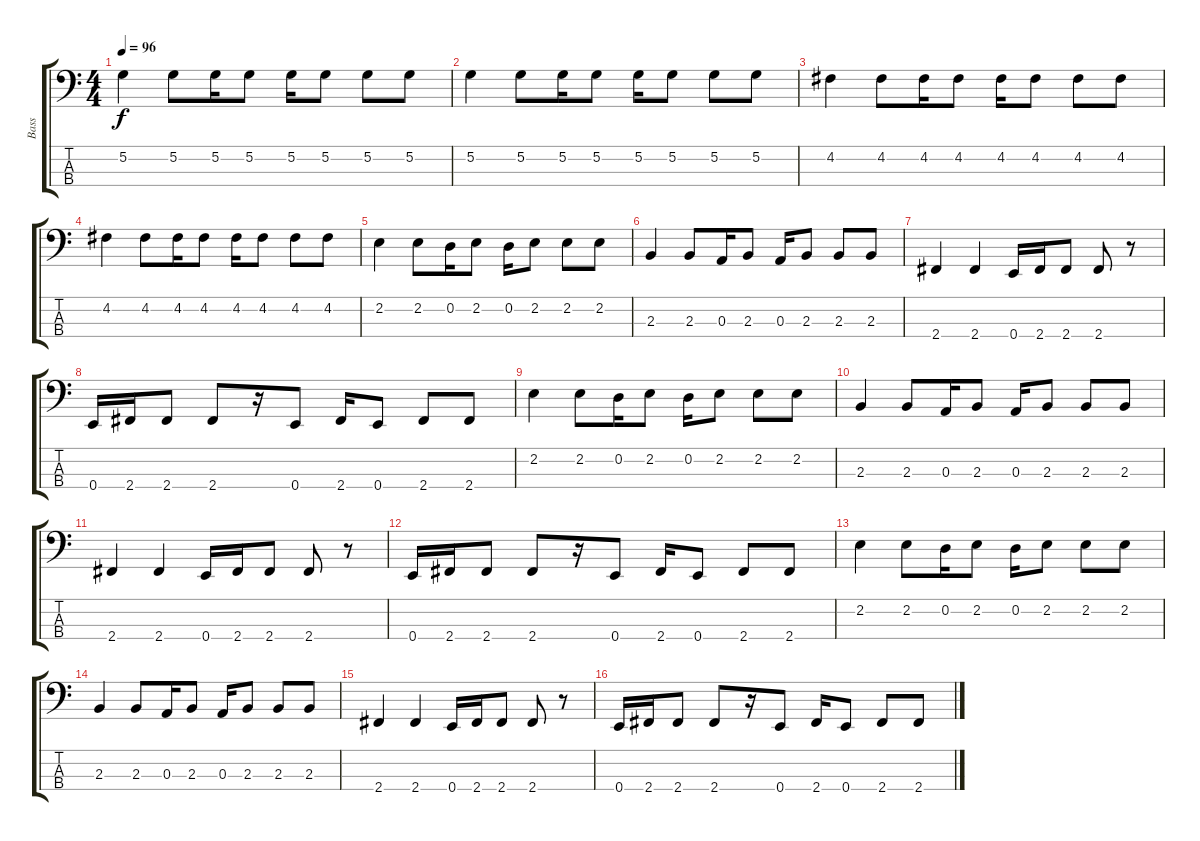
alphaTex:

\track ("Bass" "Bass") {instrument electricbasspick}
\staff {score tabs}
\tuning (G2 D2 A1 E1) {hide}
\ts (4 4)
\tempo 96
\clef f4
\ks c
5.2.4{dy f} 5.2.8 5.2.16 5.2.8 5.2.16 5.2.8 5.2.8 5.2.8 |
5.2.4 5.2.8 5.2.16 5.2.8 5.2.16 5.2.8 5.2.8 5.2.8 |
4.2.4 4.2.8 4.2.16 4.2.8 4.2.16 4.2.8 4.2.8 4.2.8 |
4.2.4 4.2.8 4.2.16 4.2.8 4.2.16 4.2.8 4.2.8 4.2.8 |
2.2.4 2.2.8 0.2.16 2.2.8 0.2.16 2.2.8 2.2.8 2.2.8 |
2.3.4 2.3.8 0.3.16 2.3.8 0.3.16 2.3.8 2.3.8 2.3.8 |
2.4.4 2.4.4 0.4.16 2.4.16 2.4.8 2.4.8 r.8 |
0.4.16 2.4.16 2.4.8 2.4.8 r.16 0.4.8 2.4.16 0.4.8 2.4.8 2.4.8 |
2.2.4 2.2.8 0.2.16 2.2.8 0.2.16 2.2.8 2.2.8 2.2.8 |
2.3.4 2.3.8 0.3.16 2.3.8 0.3.16 2.3.8 2.3.8 2.3.8 |
2.4.4 2.4.4 0.4.16 2.4.16 2.4.8 2.4.8 r.8 |
0.4.16 2.4.16 2.4.8 2.4.8 r.16 0.4.8 2.4.16 0.4.8 2.4.8 2.4.8 |
2.2.4 2.2.8 0.2.16 2.2.8 0.2.16 2.2.8 2.2.8 2.2.8 |
2.3.4 2.3.8 0.3.16 2.3.8 0.3.16 2.3.8 2.3.8 2.3.8 |
2.4.4 2.4.4 0.4.16 2.4.16 2.4.8 2.4.8 r.8 |
0.4.16 2.4.16 2.4.8 2.4.8 r.16 0.4.8 2.4.16 0.4.8 2.4.8 2.4.8
